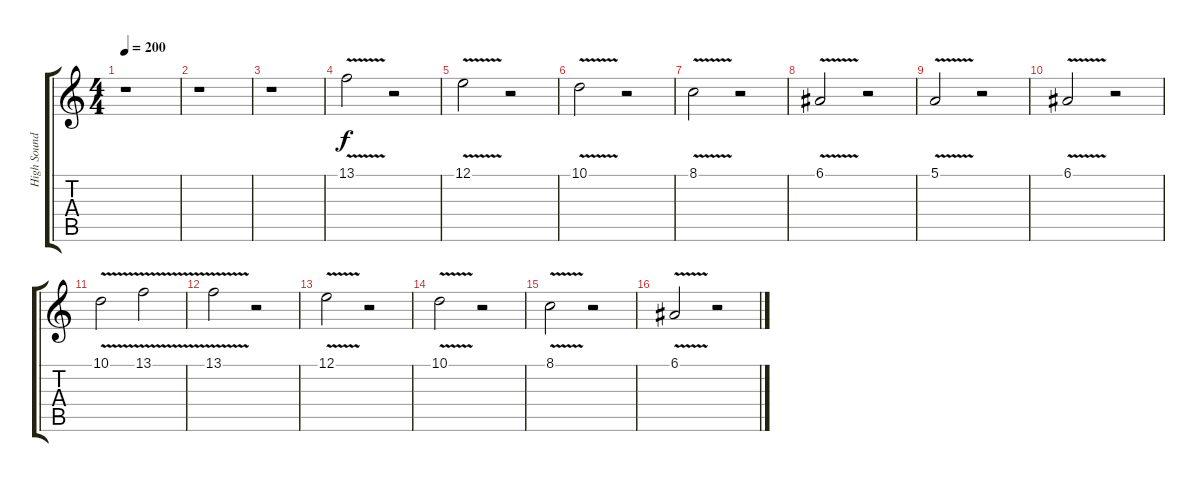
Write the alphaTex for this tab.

\track ("High Soundy Thing" "High Sound") {instrument synthstrings2}
\staff {score tabs}
\tuning (E4 B3 G3 D3 A2 E2) {hide}
\ts (4 4)
\tempo 200
\clef g2
\ks c
r.1{dy f} |
r.1 |
r.1 |
13.1{v}.2 r.2 |
12.1{v}.2 r.2 |
10.1{v}.2 r.2 |
8.1{v}.2 r.2 |
6.1{v}.2 r.2 |
5.1{v}.2 r.2 |
6.1{v}.2 r.2 |
10.1{v}.2 13.1{v}.2 |
13.1{v}.2 r.2 |
12.1{v}.2 r.2 |
10.1{v}.2 r.2 |
8.1{v}.2 r.2 |
6.1{v}.2 r.2
